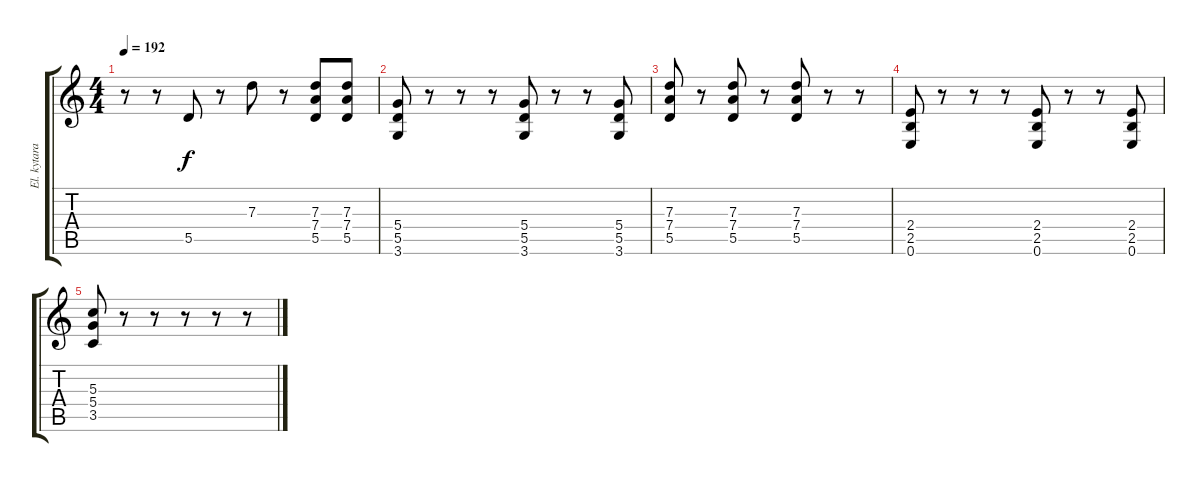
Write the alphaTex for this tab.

\track ("El. kytara" "El. kytara") {instrument distortionguitar}
\staff {score tabs}
\tuning (E4 B3 G3 D3 A2 E2) {hide}
\ts (4 4)
\tempo 192
\clef g2
\ks c
r.8{dy f} r.8 5.5.8 r.8 7.3.8 r.8 (7.3 7.4 5.5).8 (7.3 7.4 5.5).8 |
(5.4 5.5 3.6).8 r.8 r.8 r.8 (5.4 5.5 3.6).8 r.8 r.8 (5.4 5.5 3.6).8 |
(7.3 7.4 5.5).8 r.8 (7.3 7.4 5.5).8 r.8 (7.3 7.4 5.5).8 r.8 r.8 |
(2.4 2.5 0.6).8 r.8 r.8 r.8 (2.4 2.5 0.6).8 r.8 r.8 (2.4 2.5 0.6).8 |
(5.3 5.4 3.5).8 r.8 r.8 r.8 r.8 r.8
